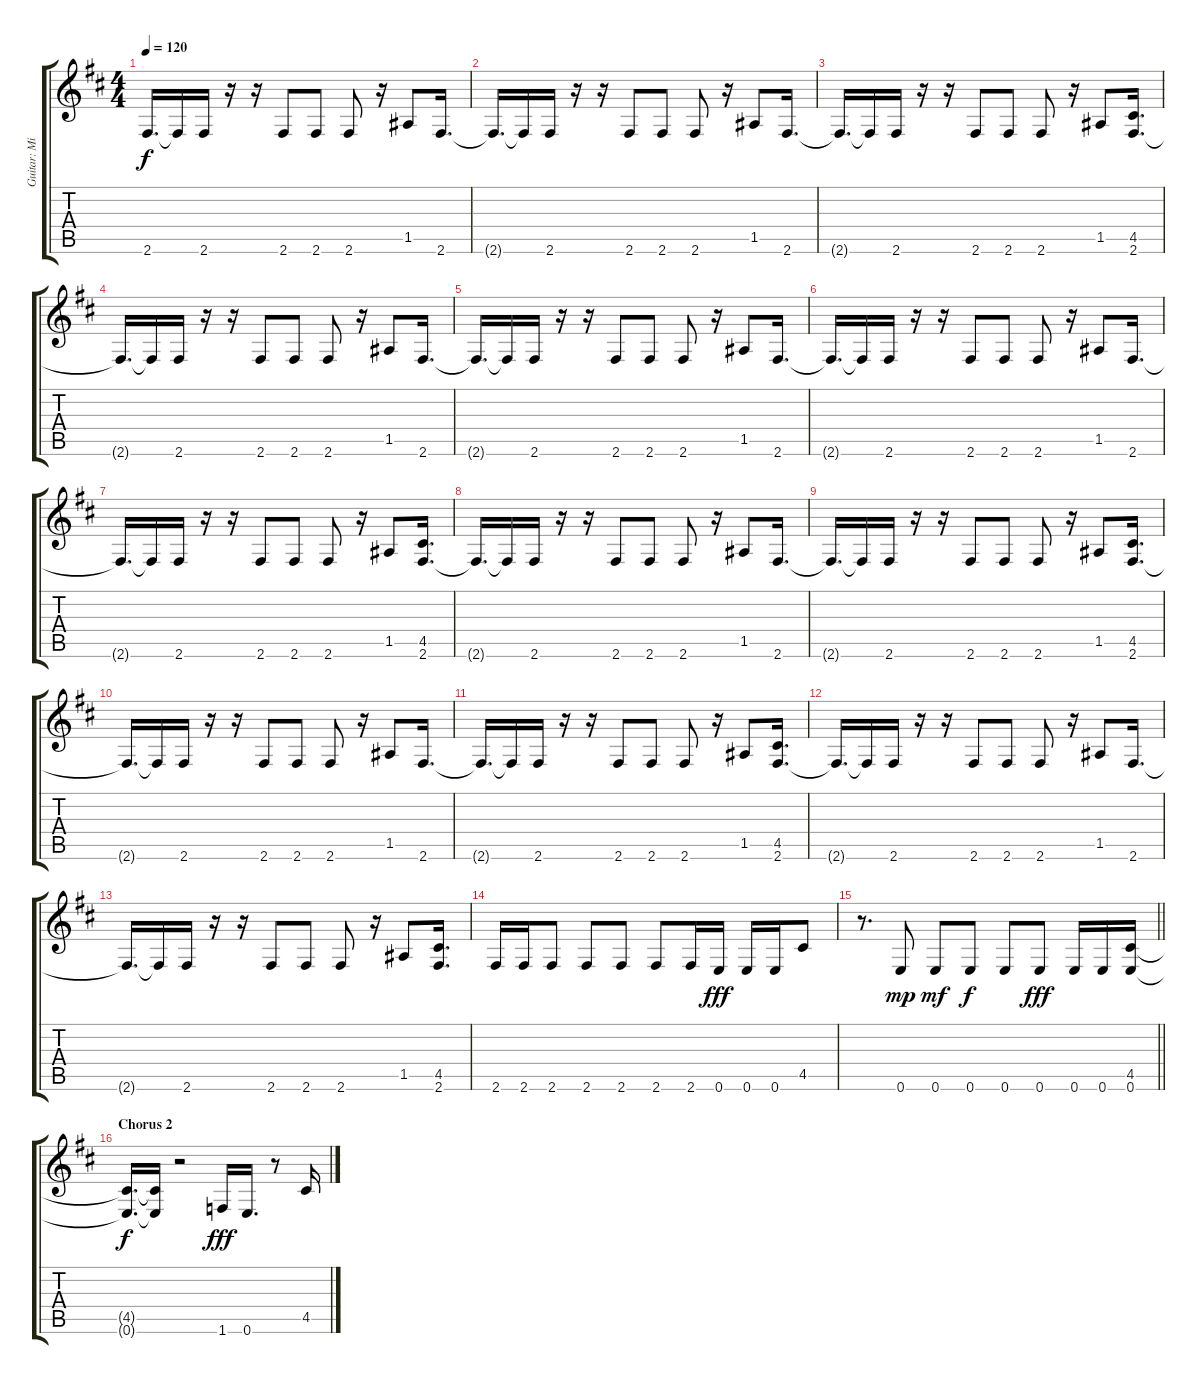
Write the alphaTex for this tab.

\track ("Guitar: Mick Ralphs" "Guitar: Mi") {instrument acousticguitarsteel}
\staff {score tabs}
\tuning (E4 B3 G3 D3 A2 E2) {hide}
\ts (4 4)
\tempo 120
\clef g2
\ks d
2.6{t}.16{d dy f} 2.6{t}.16 2.6.16 r.16 r.16 2.6.8 2.6.8 2.6.8 r.16 1.5.8 2.6.16{d} |
2.6{t}.16{d} 2.6{t}.16 2.6.16 r.16 r.16 2.6.8 2.6.8 2.6.8 r.16 1.5.8 2.6.16{d} |
2.6{t}.16{d} 2.6{t}.16 2.6.16 r.16 r.16 2.6.8 2.6.8 2.6.8 r.16 1.5.8 (4.5 2.6).16{d} |
2.6{t}.16{d} 2.6{t}.16 2.6.16 r.16 r.16 2.6.8 2.6.8 2.6.8 r.16 1.5.8 2.6.16{d} |
2.6{t}.16{d} 2.6{t}.16 2.6.16 r.16 r.16 2.6.8 2.6.8 2.6.8 r.16 1.5.8 2.6.16{d} |
2.6{t}.16{d} 2.6{t}.16 2.6.16 r.16 r.16 2.6.8 2.6.8 2.6.8 r.16 1.5.8 2.6.16{d} |
2.6{t}.16{d} 2.6{t}.16 2.6.16 r.16 r.16 2.6.8 2.6.8 2.6.8 r.16 1.5.8 (4.5 2.6).16{d} |
2.6{t}.16{d} 2.6{t}.16 2.6.16 r.16 r.16 2.6.8 2.6.8 2.6.8 r.16 1.5.8 2.6.16{d} |
2.6{t}.16{d} 2.6{t}.16 2.6.16 r.16 r.16 2.6.8 2.6.8 2.6.8 r.16 1.5.8 (4.5 2.6).16{d} |
2.6{t}.16{d} 2.6{t}.16 2.6.16 r.16 r.16 2.6.8 2.6.8 2.6.8 r.16 1.5.8 2.6.16{d} |
2.6{t}.16{d} 2.6{t}.16 2.6.16 r.16 r.16 2.6.8 2.6.8 2.6.8 r.16 1.5.8 (4.5 2.6).16{d} |
2.6{t}.16{d} 2.6{t}.16 2.6.16 r.16 r.16 2.6.8 2.6.8 2.6.8 r.16 1.5.8 2.6.16{d} |
2.6{t}.16{d} 2.6{t}.16 2.6.16 r.16 r.16 2.6.8 2.6.8 2.6.8 r.16 1.5.8 (4.5 2.6).16{d} |
2.6.16 2.6.16 2.6.8 2.6.8 2.6.8 2.6.8 2.6.16 0.6.16{dy fff} 0.6.16 0.6.16 4.5.8 |
\barLineRight lightlight
r.8{d} 0.6.8{dy mp} 0.6.8{dy mf} 0.6.8{dy f} 0.6.8 0.6.8{dy fff} 0.6.16 0.6.16 (4.5 0.6).16 |
\section ("" "Chorus 2")
(4.5{t} 0.6{t}).16{d dy f} (4.5{t} 0.6{t}).16 r.2 1.6.16{dy fff} 0.6.16{d} r.8 4.5.16
